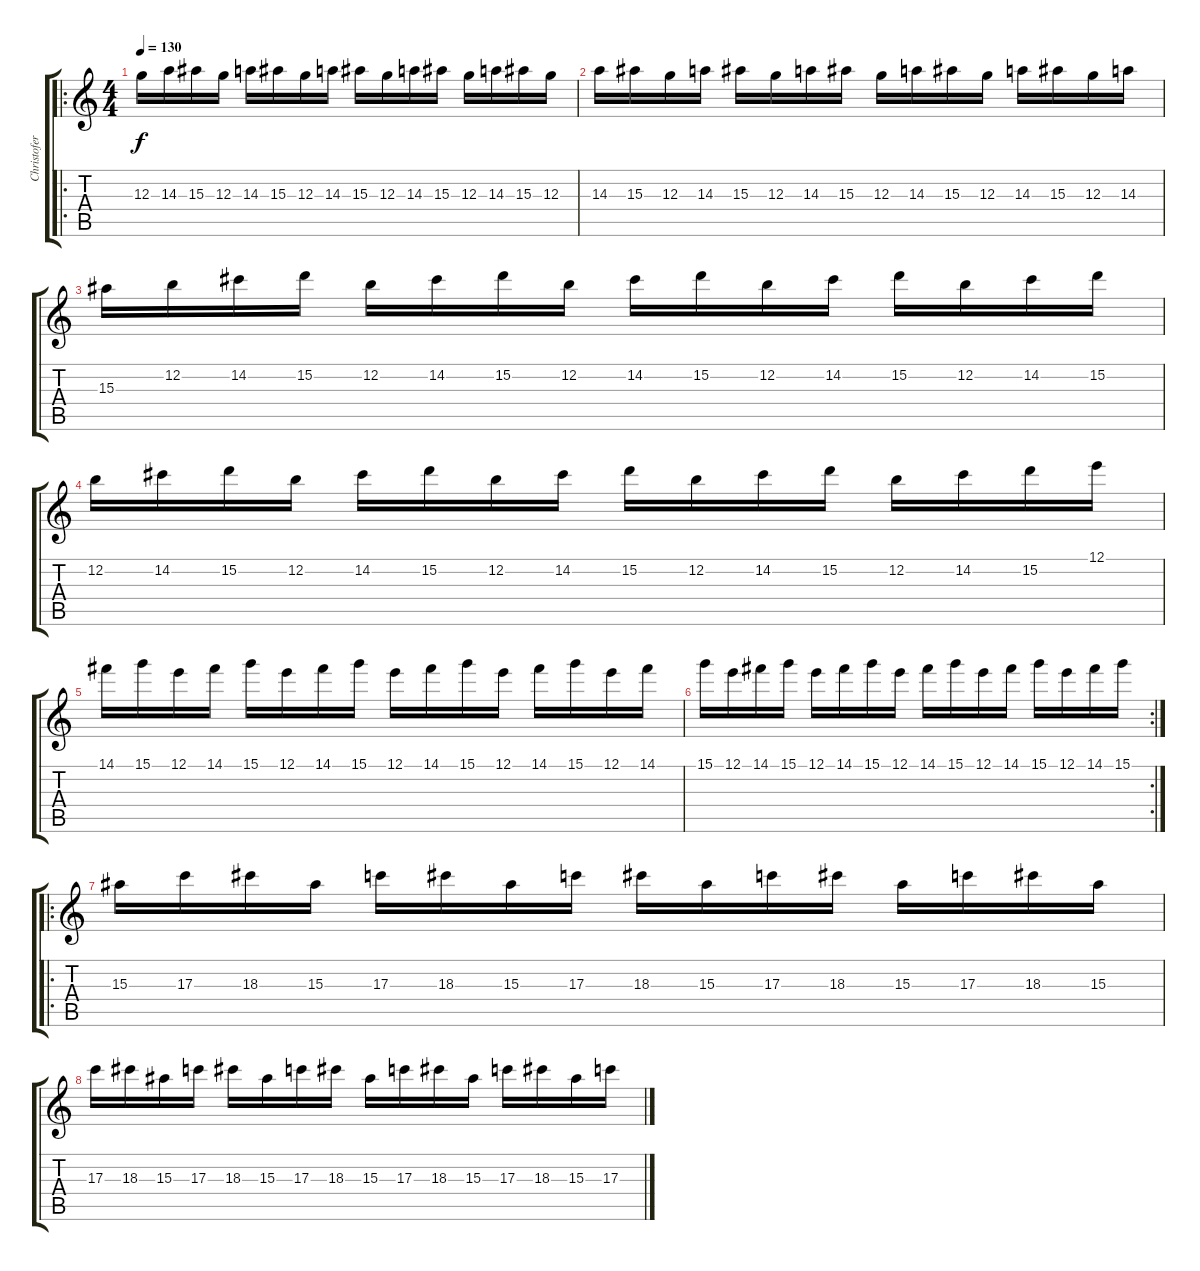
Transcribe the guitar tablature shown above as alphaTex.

\track ("Christofer" "Christofer") {instrument distortionguitar}
\staff {score tabs}
\tuning (E4 B3 G3 D3 A2 E2) {hide}
\ro
\ts (4 4)
\tempo 130
\clef g2
\ks c
12.3.16{dy f instrument distortionguitar} 14.3.16 15.3.16 12.3.16 14.3.16 15.3.16 12.3.16 14.3.16 15.3.16 12.3.16 14.3.16 15.3.16 12.3.16 14.3.16 15.3.16 12.3.16 |
14.3.16 15.3.16 12.3.16 14.3.16 15.3.16 12.3.16 14.3.16 15.3.16 12.3.16 14.3.16 15.3.16 12.3.16 14.3.16 15.3.16 12.3.16 14.3.16 |
15.3.16 12.2.16 14.2.16 15.2.16 12.2.16 14.2.16 15.2.16 12.2.16 14.2.16 15.2.16 12.2.16 14.2.16 15.2.16 12.2.16 14.2.16 15.2.16 |
12.2.16 14.2.16 15.2.16 12.2.16 14.2.16 15.2.16 12.2.16 14.2.16 15.2.16 12.2.16 14.2.16 15.2.16 12.2.16 14.2.16 15.2.16 12.1.16 |
14.1.16 15.1.16 12.1.16 14.1.16 15.1.16 12.1.16 14.1.16 15.1.16 12.1.16 14.1.16 15.1.16 12.1.16 14.1.16 15.1.16 12.1.16 14.1.16 |
\rc 2
15.1.16 12.1.16 14.1.16 15.1.16 12.1.16 14.1.16 15.1.16 12.1.16 14.1.16 15.1.16 12.1.16 14.1.16 15.1.16 12.1.16 14.1.16 15.1.16 |
\ro
15.3.16 17.3.16 18.3.16 15.3.16 17.3.16 18.3.16 15.3.16 17.3.16 18.3.16 15.3.16 17.3.16 18.3.16 15.3.16 17.3.16 18.3.16 15.3.16 |
17.3.16 18.3.16 15.3.16 17.3.16 18.3.16 15.3.16 17.3.16 18.3.16 15.3.16 17.3.16 18.3.16 15.3.16 17.3.16 18.3.16 15.3.16 17.3.16
